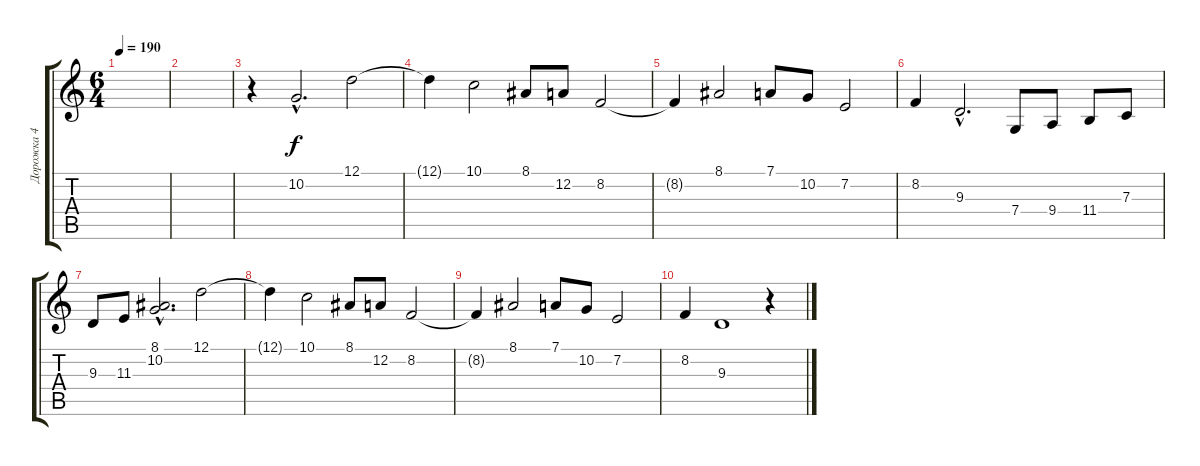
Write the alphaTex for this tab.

\track ("Дорожка 4" "Дорожка 4") {instrument violin}
\staff {score tabs}
\tuning (D4 A3 F3 C3 G2 D2) {hide}
\ts (6 4)
\tempo 190
\clef g2
\ks c
|
|
r.4 10.2{hac}.2{d} 12.1.2 |
12.1{t}.4 10.1.2 8.1.8 12.2.8 8.2.2 |
8.2{t}.4 8.1.2 7.1.8 10.2.8 7.2.2 |
8.2.4 9.3{hac}.2{d} 7.4.8 9.4.8 11.4.8 7.3.8 |
9.3.8 11.3.8 (8.1{hac} 10.2{hac}).2{d} 12.1.2 |
12.1{t}.4 10.1.2 8.1.8 12.2.8 8.2.2 |
8.2{t}.4 8.1.2 7.1.8 10.2.8 7.2.2 |
8.2.4 9.3.1 r.4
